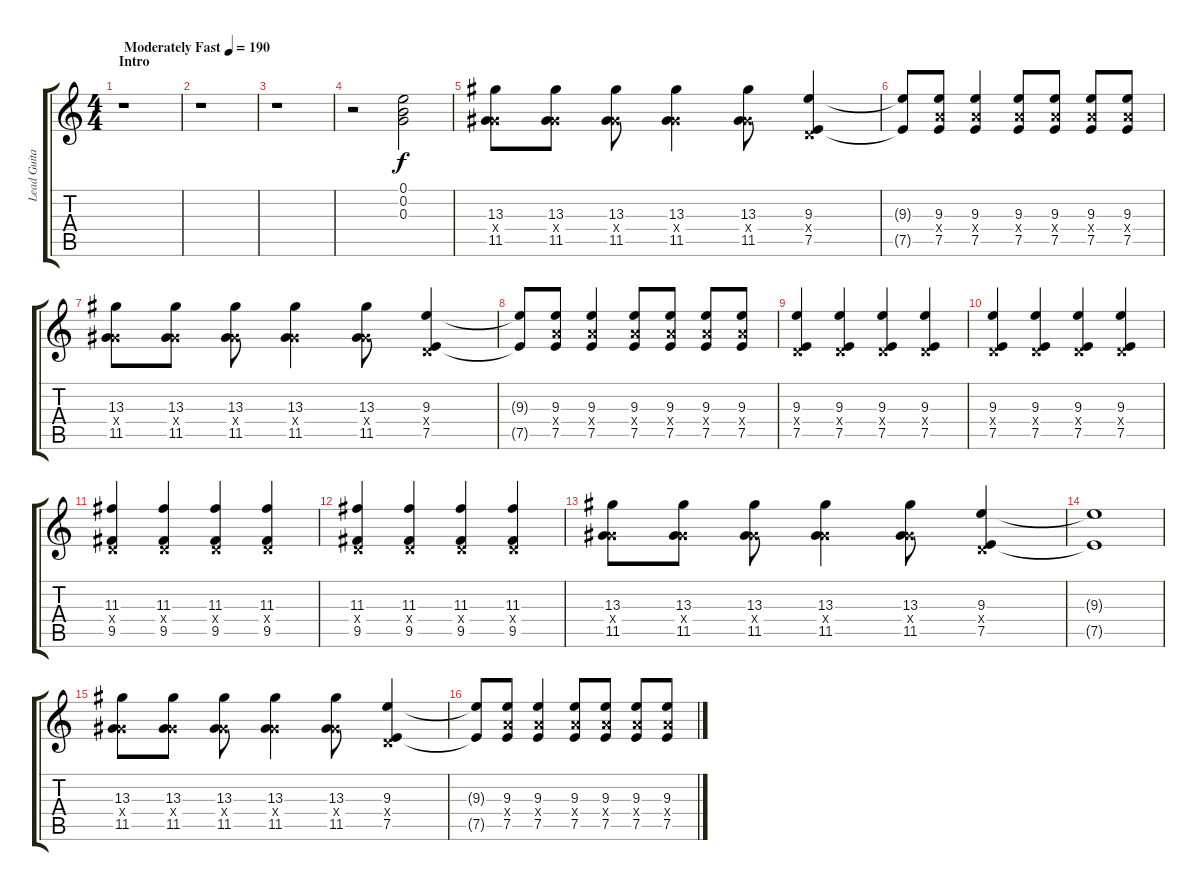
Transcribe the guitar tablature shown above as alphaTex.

\track ("Lead Guitar" "Lead Guita") {instrument overdrivenguitar}
\staff {score tabs}
\tuning (E4 B3 G3 D3 A2 E2) {hide}
\ts (4 4)
\section ("" "Intro")
\tempo (190 "Moderately Fast")
\clef g2
\ks c
r.1{dy f instrument overdrivenguitar} |
r.1 |
r.1 |
r.2 (0.1 0.2 0.3).2 |
(13.3 6.4{x} 11.5).8 (13.3 6.4{x} 11.5).8 (13.3 6.4{x} 11.5).8 (13.3 6.4{x} 11.5).4 (13.3 6.4{x} 11.5).8 (9.3 0.4{x} 7.5).4 |
(9.3{t} 7.5{t}).8 (9.3 7.4{x} 7.5).8 (9.3 7.4{x} 7.5).4 (9.3 7.4{x} 7.5).8 (9.3 7.4{x} 7.5).8 (9.3 7.4{x} 7.5).8 (9.3 7.4{x} 7.5).8 |
(13.3 6.4{x} 11.5).8 (13.3 6.4{x} 11.5).8 (13.3 6.4{x} 11.5).8 (13.3 6.4{x} 11.5).4 (13.3 6.4{x} 11.5).8 (9.3 0.4{x} 7.5).4 |
(9.3{t} 7.5{t}).8 (9.3 7.4{x} 7.5).8 (9.3 7.4{x} 7.5).4 (9.3 7.4{x} 7.5).8 (9.3 7.4{x} 7.5).8 (9.3 7.4{x} 7.5).8 (9.3 7.4{x} 7.5).8 |
(9.3 0.4{x} 7.5).4 (9.3 0.4{x} 7.5).4 (9.3 0.4{x} 7.5).4 (9.3 0.4{x} 7.5).4 |
(9.3 0.4{x} 7.5).4 (9.3 0.4{x} 7.5).4 (9.3 0.4{x} 7.5).4 (9.3 0.4{x} 7.5).4 |
(11.3 0.4{x} 9.5).4 (11.3 0.4{x} 9.5).4 (11.3 0.4{x} 9.5).4 (11.3 0.4{x} 9.5).4 |
(11.3 0.4{x} 9.5).4 (11.3 0.4{x} 9.5).4 (11.3 0.4{x} 9.5).4 (11.3 0.4{x} 9.5).4 |
(13.3 6.4{x} 11.5).8 (13.3 6.4{x} 11.5).8 (13.3 6.4{x} 11.5).8 (13.3 6.4{x} 11.5).4 (13.3 6.4{x} 11.5).8 (9.3 0.4{x} 7.5).4 |
(9.3{t} 7.5{t}).1 |
(13.3 6.4{x} 11.5).8 (13.3 6.4{x} 11.5).8 (13.3 6.4{x} 11.5).8 (13.3 6.4{x} 11.5).4 (13.3 6.4{x} 11.5).8 (9.3 0.4{x} 7.5).4 |
(9.3{t} 7.5{t}).8 (9.3 7.4{x} 7.5).8 (9.3 7.4{x} 7.5).4 (9.3 7.4{x} 7.5).8 (9.3 7.4{x} 7.5).8 (9.3 7.4{x} 7.5).8 (9.3 7.4{x} 7.5).8
